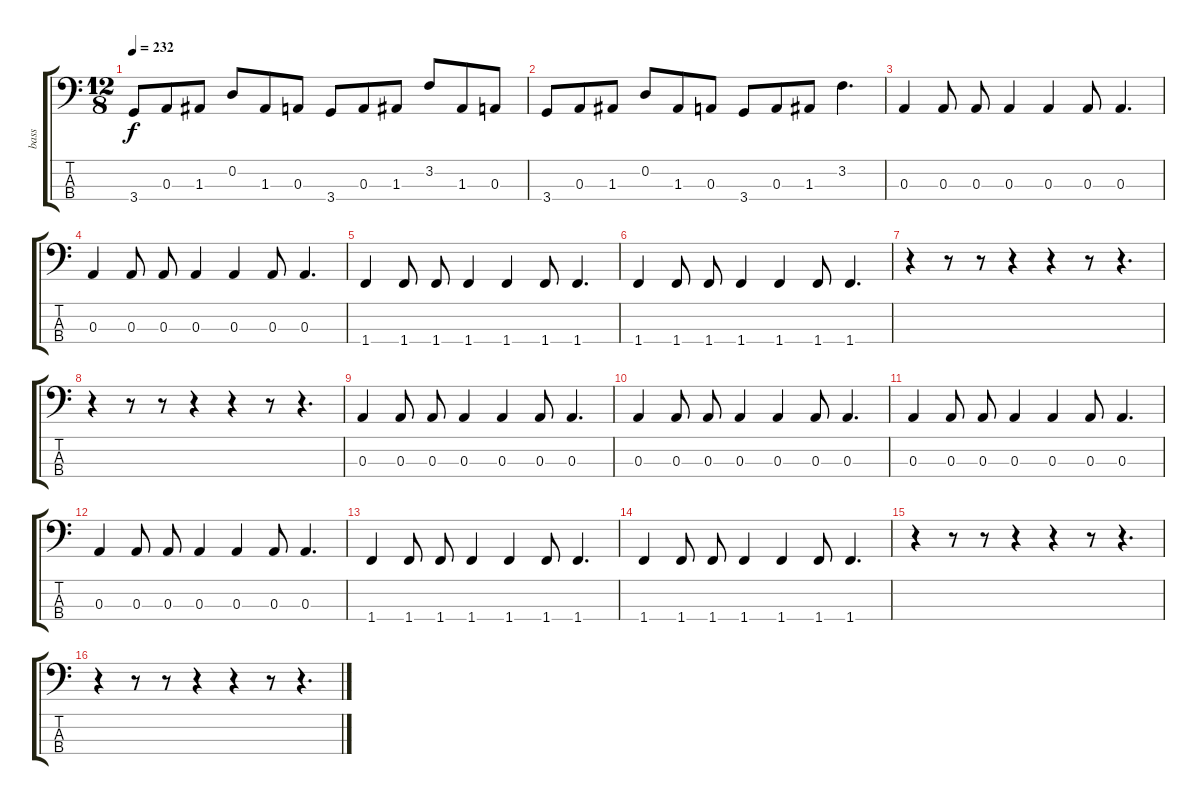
\track ("bass" "bass") {instrument electricbassfinger}
\staff {score tabs}
\tuning (G2 D2 A1 E1) {hide}
\ts (12 8)
\tempo 232
\clef f4
\ks c
3.4.8{dy f} 0.3.8 1.3.8 0.2.8 1.3.8 0.3.8 3.4.8 0.3.8 1.3.8 3.2.8 1.3.8 0.3.8 |
3.4.8 0.3.8 1.3.8 0.2.8 1.3.8 0.3.8 3.4.8 0.3.8 1.3.8 3.2.4{d} |
0.3.4 0.3.8 0.3.8 0.3.4 0.3.4 0.3.8 0.3.4{d} |
0.3.4 0.3.8 0.3.8 0.3.4 0.3.4 0.3.8 0.3.4{d} |
1.4.4 1.4.8 1.4.8 1.4.4 1.4.4 1.4.8 1.4.4{d} |
1.4.4 1.4.8 1.4.8 1.4.4 1.4.4 1.4.8 1.4.4{d} |
r.4 r.8 r.8 r.4 r.4 r.8 r.4{d} |
r.4 r.8 r.8 r.4 r.4 r.8 r.4{d} |
0.3.4 0.3.8 0.3.8 0.3.4 0.3.4 0.3.8 0.3.4{d} |
0.3.4 0.3.8 0.3.8 0.3.4 0.3.4 0.3.8 0.3.4{d} |
0.3.4 0.3.8 0.3.8 0.3.4 0.3.4 0.3.8 0.3.4{d} |
0.3.4 0.3.8 0.3.8 0.3.4 0.3.4 0.3.8 0.3.4{d} |
1.4.4 1.4.8 1.4.8 1.4.4 1.4.4 1.4.8 1.4.4{d} |
1.4.4 1.4.8 1.4.8 1.4.4 1.4.4 1.4.8 1.4.4{d} |
r.4 r.8 r.8 r.4 r.4 r.8 r.4{d} |
r.4 r.8 r.8 r.4 r.4 r.8 r.4{d}
